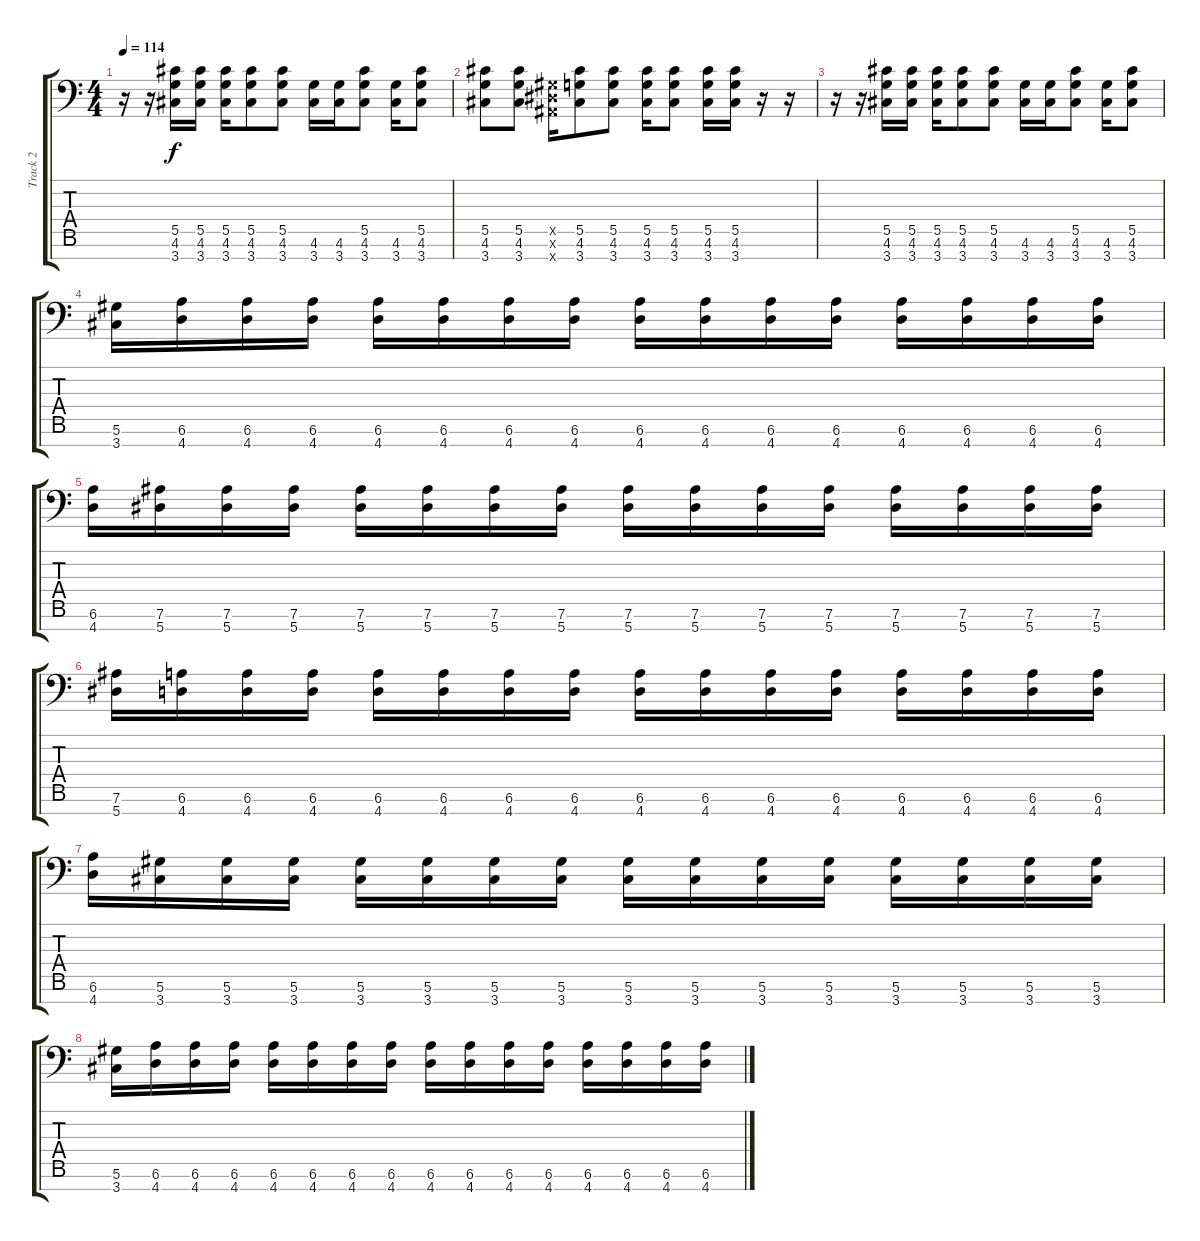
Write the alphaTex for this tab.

\track ("Track 2" "Track 2") {instrument overdrivenguitar}
\staff {score tabs}
\tuning (Eb4 Bb3 Gb3 Db3 Ab2 Eb2 Bb1) {hide}
\ts (4 4)
\tempo 114
\clef f4
\ks c
r.16{dy f} r.16 (5.5 4.6 3.7).16 (5.5 4.6 3.7).16 (5.5 4.6 3.7).16 (5.5 4.6 3.7).8 (5.5 4.6 3.7).8 (4.6 3.7).16 (4.6 3.7).16 (5.5 4.6 3.7).8 (4.6 3.7).16 (5.5 4.6 3.7).8 |
(5.5 4.6 3.7).8 (5.5 4.6 3.7).8 (0.5{x} 0.6{x} 0.7{x}).16 (5.5 4.6 3.7).8 (5.5 4.6 3.7).8 (5.5 4.6 3.7).16 (5.5 4.6 3.7).8 (5.5 4.6 3.7).16 (5.5 4.6 3.7).16 r.16 r.16 |
r.16 r.16 (5.5 4.6 3.7).16 (5.5 4.6 3.7).16 (5.5 4.6 3.7).16 (5.5 4.6 3.7).8 (5.5 4.6 3.7).8 (4.6 3.7).16 (4.6 3.7).16 (5.5 4.6 3.7).8 (4.6 3.7).16 (5.5 4.6 3.7).8 |
(5.6 3.7).16 (6.6 4.7).16 (6.6 4.7).16 (6.6 4.7).16 (6.6 4.7).16 (6.6 4.7).16 (6.6 4.7).16 (6.6 4.7).16 (6.6 4.7).16 (6.6 4.7).16 (6.6 4.7).16 (6.6 4.7).16 (6.6 4.7).16 (6.6 4.7).16 (6.6 4.7).16 (6.6 4.7).16 |
(6.6 4.7).16 (7.6 5.7).16 (7.6 5.7).16 (7.6 5.7).16 (7.6 5.7).16 (7.6 5.7).16 (7.6 5.7).16 (7.6 5.7).16 (7.6 5.7).16 (7.6 5.7).16 (7.6 5.7).16 (7.6 5.7).16 (7.6 5.7).16 (7.6 5.7).16 (7.6 5.7).16 (7.6 5.7).16 |
(7.6 5.7).16 (6.6 4.7).16 (6.6 4.7).16 (6.6 4.7).16 (6.6 4.7).16 (6.6 4.7).16 (6.6 4.7).16 (6.6 4.7).16 (6.6 4.7).16 (6.6 4.7).16 (6.6 4.7).16 (6.6 4.7).16 (6.6 4.7).16 (6.6 4.7).16 (6.6 4.7).16 (6.6 4.7).16 |
(6.6 4.7).16 (5.6 3.7).16 (5.6 3.7).16 (5.6 3.7).16 (5.6 3.7).16 (5.6 3.7).16 (5.6 3.7).16 (5.6 3.7).16 (5.6 3.7).16 (5.6 3.7).16 (5.6 3.7).16 (5.6 3.7).16 (5.6 3.7).16 (5.6 3.7).16 (5.6 3.7).16 (5.6 3.7).16 |
(5.6 3.7).16 (6.6 4.7).16 (6.6 4.7).16 (6.6 4.7).16 (6.6 4.7).16 (6.6 4.7).16 (6.6 4.7).16 (6.6 4.7).16 (6.6 4.7).16 (6.6 4.7).16 (6.6 4.7).16 (6.6 4.7).16 (6.6 4.7).16 (6.6 4.7).16 (6.6 4.7).16 (6.6 4.7).16
